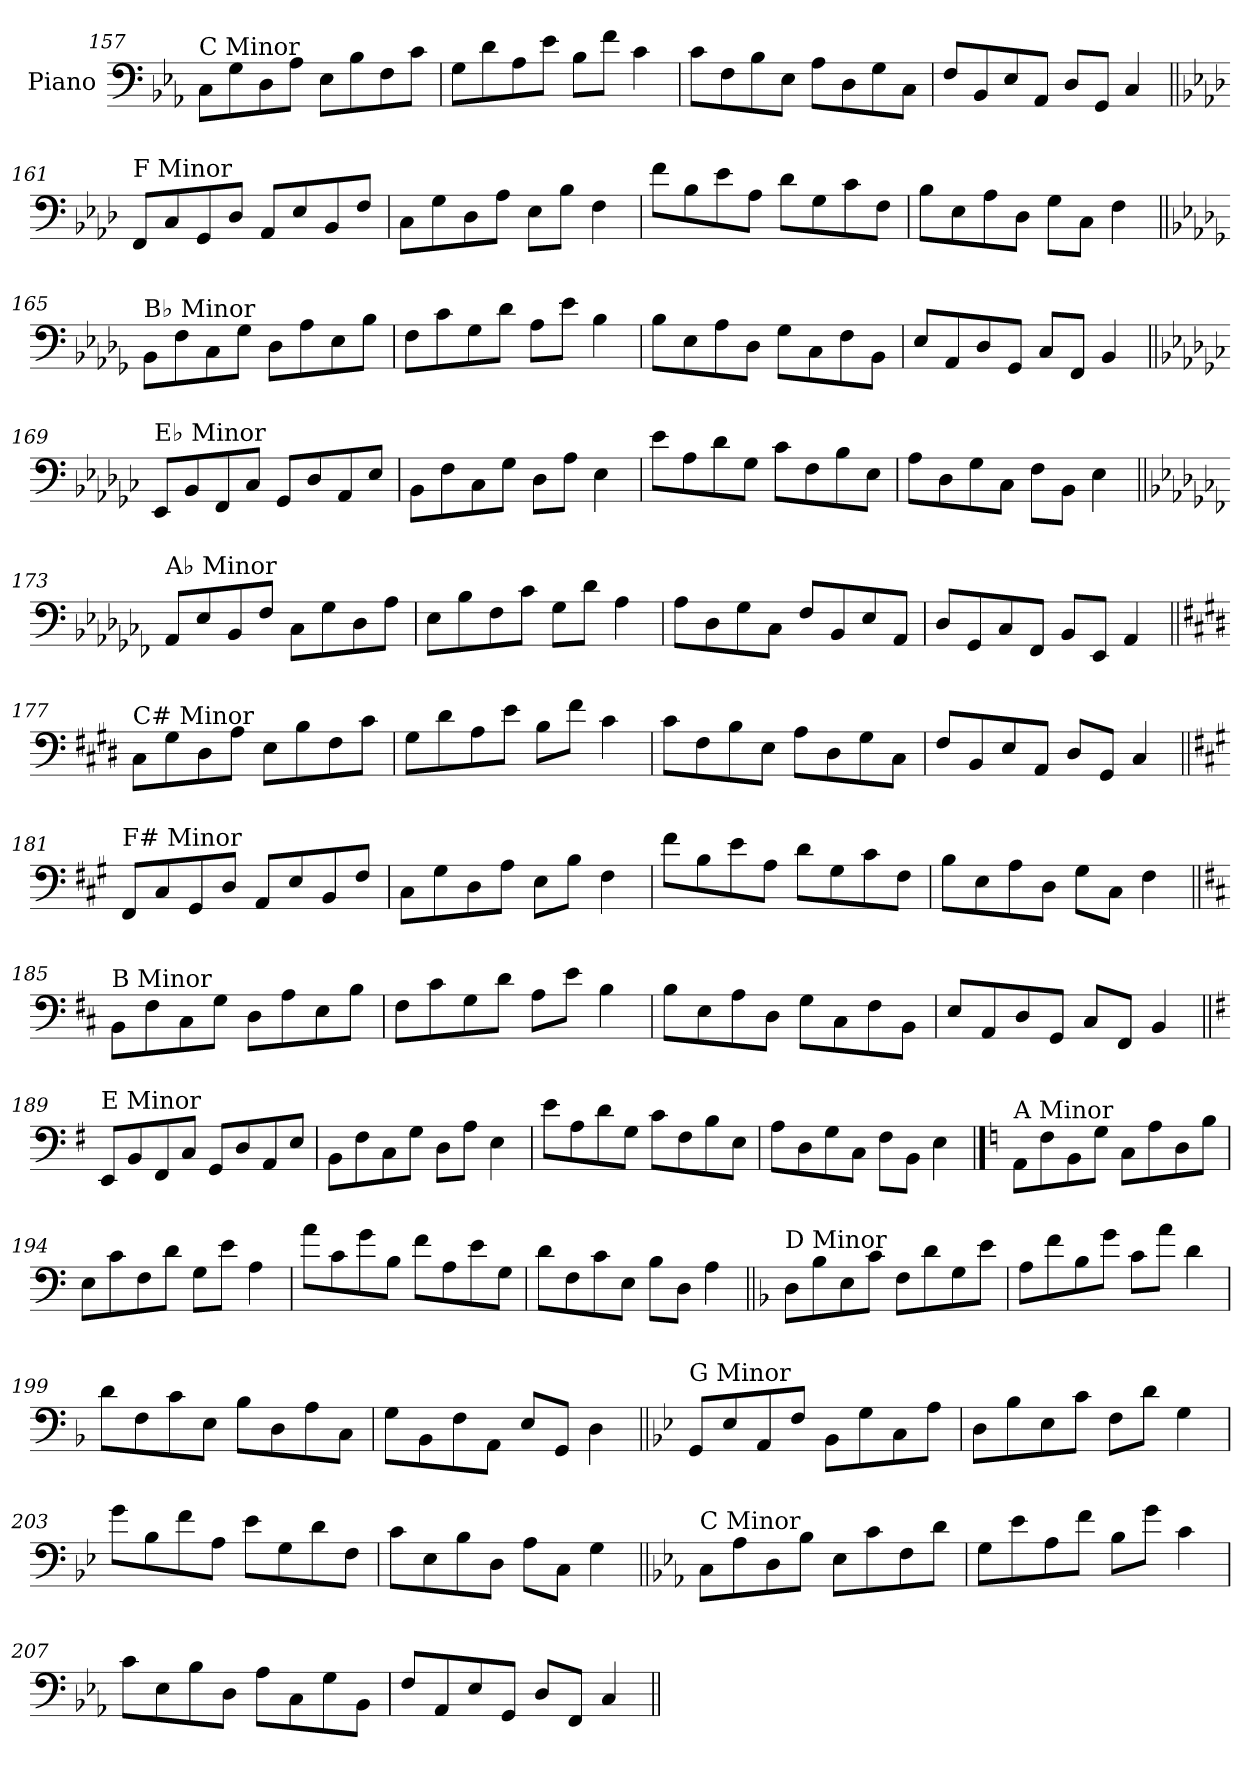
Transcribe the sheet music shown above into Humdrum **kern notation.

**kern
*part1
*staff1
*I"Piano
*I'Pno.
!!LO:LB:g=z
*clefF4
*k[b-e-a-]
=157
!LO:TX:a:t=C Minor
8C\L
8G\
8D\
8A-\J
8E-\L
8B-\
8F\
8c\J
=158
8G\L
8d\
8A-\
8e-\J
8B-\L
8f\J
4c\
=159
8c\L
8F\
8B-\
8E-\J
8A-\L
8D\
8G\
8C\J
=160
8F/L
8BB-/
8E-/
8AA-/J
8D/L
8GG/J
4C/
!!LO:LB:g=z
=161||
*k[b-e-a-d-]
!LO:TX:a:t=F Minor
8FF/L
8C/
8GG/
8D-/J
8AA-/L
8E-/
8BB-/
8F/J
=162
8C\L
8G\
8D-\
8A-\J
8E-\L
8B-\J
4F\
=163
8f\L
8B-\
8e-\
8A-\J
8d-\L
8G\
8c\
8F\J
=164
8B-\L
8E-\
8A-\
8D-\J
8G\L
8C\J
4F\
!!LO:LB:g=z
=165||
*k[b-e-a-d-g-]
!LO:TX:a:t=B♭ Minor
8BB-\L
8F\
8C\
8G-\J
8D-\L
8A-\
8E-\
8B-\J
=166
8F\L
8c\
8G-\
8d-\J
8A-\L
8e-\J
4B-\
=167
8B-\L
8E-\
8A-\
8D-\J
8G-\L
8C\
8F\
8BB-\J
=168
8E-/L
8AA-/
8D-/
8GG-/J
8C/L
8FF/J
4BB-/
!!LO:LB:g=z
=169||
*k[b-e-a-d-g-c-]
!LO:TX:a:t=E♭ Minor
8EE-/L
8BB-/
8FF/
8C-/J
8GG-/L
8D-/
8AA-/
8E-/J
=170
8BB-\L
8F\
8C-\
8G-\J
8D-\L
8A-\J
4E-\
=171
8e-\L
8A-\
8d-\
8G-\J
8c-\L
8F\
8B-\
8E-\J
=172
8A-\L
8D-\
8G-\
8C-\J
8F\L
8BB-\J
4E-\
!!LO:LB:g=z
=173||
*k[b-e-a-d-g-c-f-]
!LO:TX:a:t=A♭ Minor
8AA-/L
8E-/
8BB-/
8F-/J
8C-\L
8G-\
8D-\
8A-\J
=174
8E-\L
8B-\
8F-\
8c-\J
8G-\L
8d-\J
4A-\
=175
8A-\L
8D-\
8G-\
8C-\J
8F-/L
8BB-/
8E-/
8AA-/J
=176
8D-/L
8GG-/
8C-/
8FF-/J
8BB-/L
8EE-/J
4AA-/
!!LO:LB:g=z
=177||
*k[f#c#g#d#]
!LO:TX:a:t=C# Minor
8C#\L
8G#\
8D#\
8A\J
8E\L
8B\
8F#\
8c#\J
=178
8G#\L
8d#\
8A\
8e\J
8B\L
8f#\J
4c#\
=179
8c#\L
8F#\
8B\
8E\J
8A\L
8D#\
8G#\
8C#\J
=180
8F#/L
8BB/
8E/
8AA/J
8D#/L
8GG#/J
4C#/
!!LO:LB:g=z
=181||
*k[f#c#g#]
!LO:TX:a:t=F# Minor
8FF#/L
8C#/
8GG#/
8D/J
8AA/L
8E/
8BB/
8F#/J
=182
8C#\L
8G#\
8D\
8A\J
8E\L
8B\J
4F#\
=183
8f#\L
8B\
8e\
8A\J
8d\L
8G#\
8c#\
8F#\J
=184
8B\L
8E\
8A\
8D\J
8G#\L
8C#\J
4F#\
!!LO:LB:g=z
=185||
*k[f#c#]
!LO:TX:a:t=B Minor
8BB\L
8F#\
8C#\
8G\J
8D\L
8A\
8E\
8B\J
=186
8F#\L
8c#\
8G\
8d\J
8A\L
8e\J
4B\
=187
8B\L
8E\
8A\
8D\J
8G\L
8C#\
8F#\
8BB\J
=188
8E/L
8AA/
8D/
8GG/J
8C#/L
8FF#/J
4BB/
!!LO:LB:g=z
=189||
*k[f#]
!LO:TX:a:t=E Minor
8EE/L
8BB/
8FF#/
8C/J
8GG/L
8D/
8AA/
8E/J
=190
8BB\L
8F#\
8C\
8G\J
8D\L
8A\J
4E\
=191
8e\L
8A\
8d\
8G\J
8c\L
8F#\
8B\
8E\J
=192
8A\L
8D\
8G\
8C\J
8F#\L
8BB\J
4E\
!!LO:PB:g=z
==193
*k[]
!LO:TX:a:t=A Minor
8AA\L
8F\
8BB\
8G\J
8C\L
8A\
8D\
8B\J
=194
8E\L
8c\
8F\
8d\J
8G\L
8e\J
4A\
=195
8a\L
8c\
8g\
8B\J
8f\L
8A\
8e\
8G\J
=196
8d\L
8F\
8c\
8E\J
8B\L
8D\J
4A\
!!LO:LB:g=z
=197||
*k[b-]
!LO:TX:a:t=D Minor
8D\L
8B-\
8E\
8c\J
8F\L
8d\
8G\
8e\J
=198
8A\L
8f\
8B-\
8g\J
8c\L
8a\J
4d\
=199
8d\L
8F\
8c\
8E\J
8B-\L
8D\
8A\
8C\J
=200
8G\L
8BB-\
8F\
8AA\J
8E/L
8GG/J
4D\
!!LO:LB:g=z
=201||
*k[b-e-]
!LO:TX:a:t=G Minor
8GG/L
8E-/
8AA/
8F/J
8BB-\L
8G\
8C\
8A\J
=202
8D\L
8B-\
8E-\
8c\J
8F\L
8d\J
4G\
=203
8g\L
8B-\
8f\
8A\J
8e-\L
8G\
8d\
8F\J
=204
8c\L
8E-\
8B-\
8D\J
8A\L
8C\J
4G\
!!LO:LB:g=z
=205||
*k[b-e-a-]
!LO:TX:a:t=C Minor
8C\L
8A-\
8D\
8B-\J
8E-\L
8c\
8F\
8d\J
=206
8G\L
8e-\
8A-\
8f\J
8B-\L
8g\J
4c\
=207
8c\L
8E-\
8B-\
8D\J
8A-\L
8C\
8G\
8BB-\J
=208
8F/L
8AA-/
8E-/
8GG/J
8D/L
8FF/J
4C/
=||
*-
